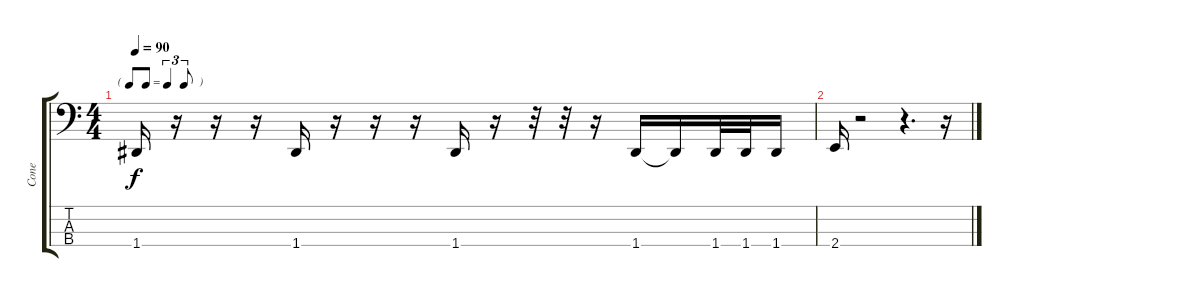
\track ("Cone" "Cone") {instrument electricbasspick}
\staff {score tabs}
\tuning (G2 D2 A1 D1) {hide}
\ts (4 4)
\tf triplet8th
\tempo 90
\clef f4
\ks c
1.4.16{dy f} r.16 r.16 r.16 1.4.16 r.16 r.16 r.16 1.4.16 r.16 r.32 r.32 r.16 1.4.16 1.4{t}.16 1.4.32 1.4.32 1.4.16 |
2.4.16 r.2 r.4{d} r.16
